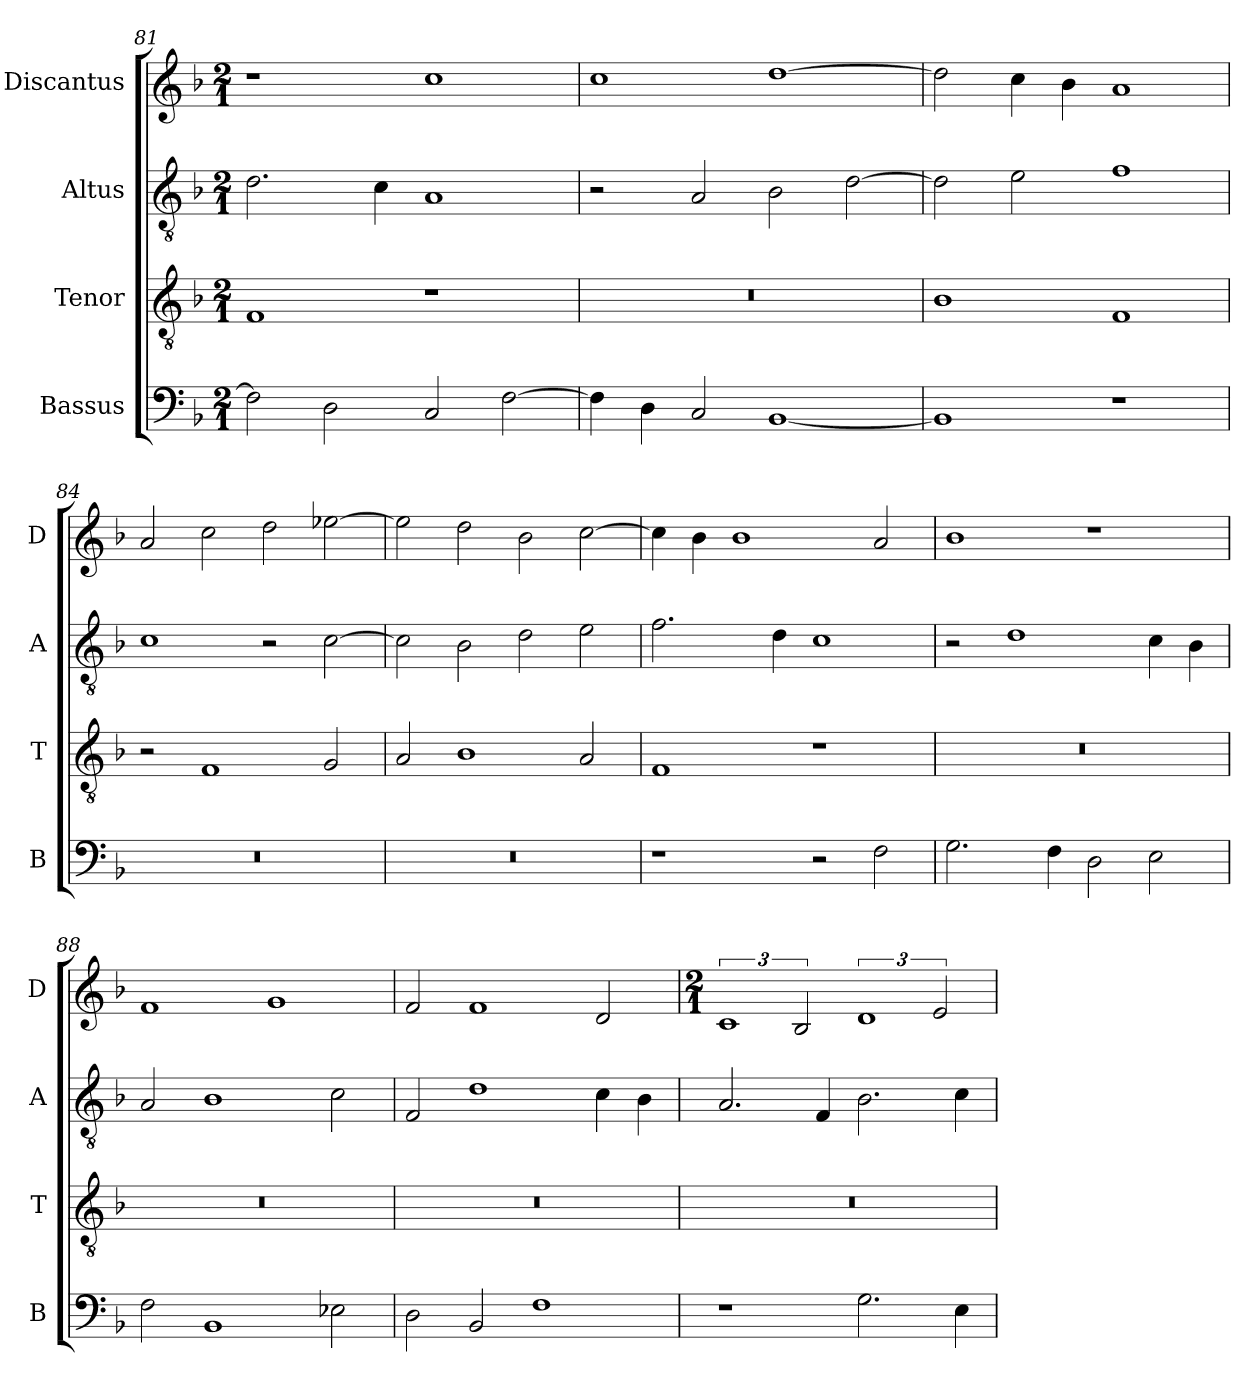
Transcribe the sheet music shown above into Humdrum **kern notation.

**kern	**kern	**kern	**kern
*part4	*part3	*part2	*part1
*staff4	*staff3	*staff2	*staff1
*I"Bassus	*I"Tenor	*I"Altus	*I"Discantus
*I'B	*I'T	*I'A	*I'D
*clefF4	*clefGv2	*clefGv2	*clefG2
*k[b-]	*k[b-]	*k[b-]	*k[b-]
*M2/1	*M2/1	*M2/1	*M2/1
=81	=81	=81	=81
2F\]	1F	2.d\	1r
2D\	.	.	.
.	.	4c\	.
2C/	1r	1A	1cc
[2F\	.	.	.
=82	=82	=82	=82
4F\]	0r	2r	1cc
4D\	.	.	.
2C/	.	2A/	.
[1BB-	.	2B-\	[1dd
.	.	[2d\	.
=83	=83	=83	=83
1BB-]	1B-	2d\]	2dd\]
.	.	2e\	4cc\
.	.	.	4b-\
1r	1F	1f	1a
=84	=84	=84	=84
0r	2r	1c	2a/
.	1F	.	2cc\
.	.	2r	2dd\
.	2G/	[2c\	[2ee-X\
=85	=85	=85	=85
0r	2A/	2c\]	2ee-\]
.	1B-	2B-\	2dd\
.	.	2d\	2b-\
.	2A/	2e\	[2cc\
=86	=86	=86	=86
1r	1F	2.f\	4cc\]
.	.	.	4b-\
.	.	.	1b-
.	.	4d\	.
2r	1r	1c	.
2F\	.	.	2a/
=87	=87	=87	=87
2.G\	0r	2r	1b-
.	.	1d	.
4F\	.	.	.
2D\	.	.	1r
2E\	.	4c\	.
.	.	4B-\	.
=88	=88	=88	=88
2F\	0r	2A/	1f
1BB-	.	1B-	.
.	.	.	1g
2E-X\	.	2c\	.
=89	=89	=89	=89
2D\	0r	2F/	2f/
2BB-/	.	1d	1f
1F	.	.	.
.	.	4c\	2d/
.	.	4B-\	.
=90	=90	=90	=90
*	*	*	*M2/1
1r	0r	2.A/	3%2c
.	.	.	3B-/
.	.	4F/	.
2.G\	.	2.B-\	3%2d
.	.	.	3e/
4E\	.	4c\	.
=	=	=	=
*-	*-	*-	*-
